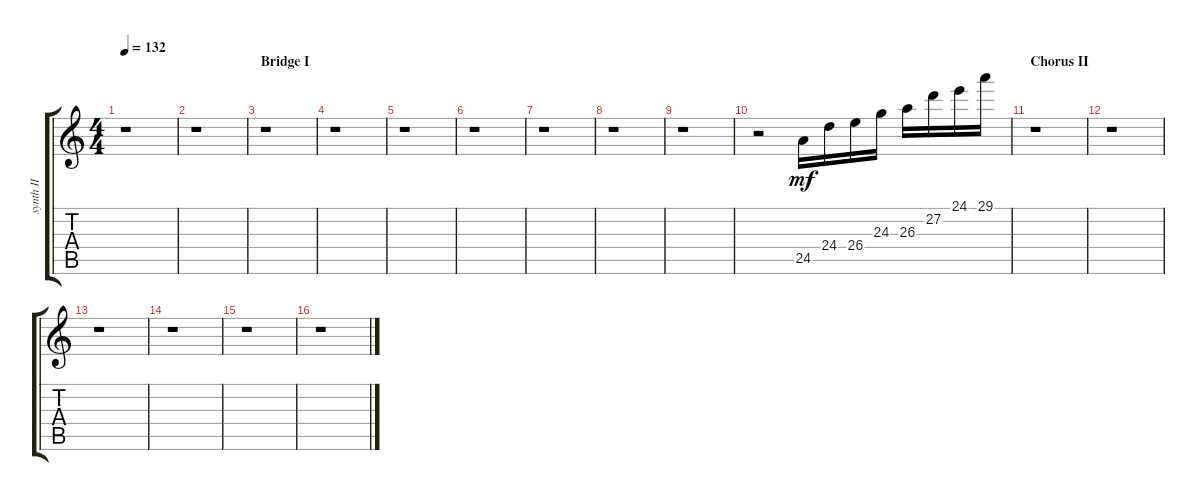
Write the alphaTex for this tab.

\track ("synth II" "synth II") {instrument clavinet}
\staff {score tabs}
\tuning (E4 B3 G3 D3 A2 E2) {hide}
\ts (4 4)
\tempo 132
\clef g2
\ks c
r.1{dy mp} |
r.1 |
\section ("" "Bridge I")
r.1 |
r.1 |
r.1 |
r.1 |
r.1 |
r.1 |
r.1 |
r.2 24.5.16{dy mf instrument pad1newage} 24.4.16 26.4.16 24.3.16 26.3.16 27.2.16 24.1.16 29.1.16 |
\section ("" "Chorus II")
r.1 |
r.1 |
r.1 |
r.1 |
r.1 |
r.1
